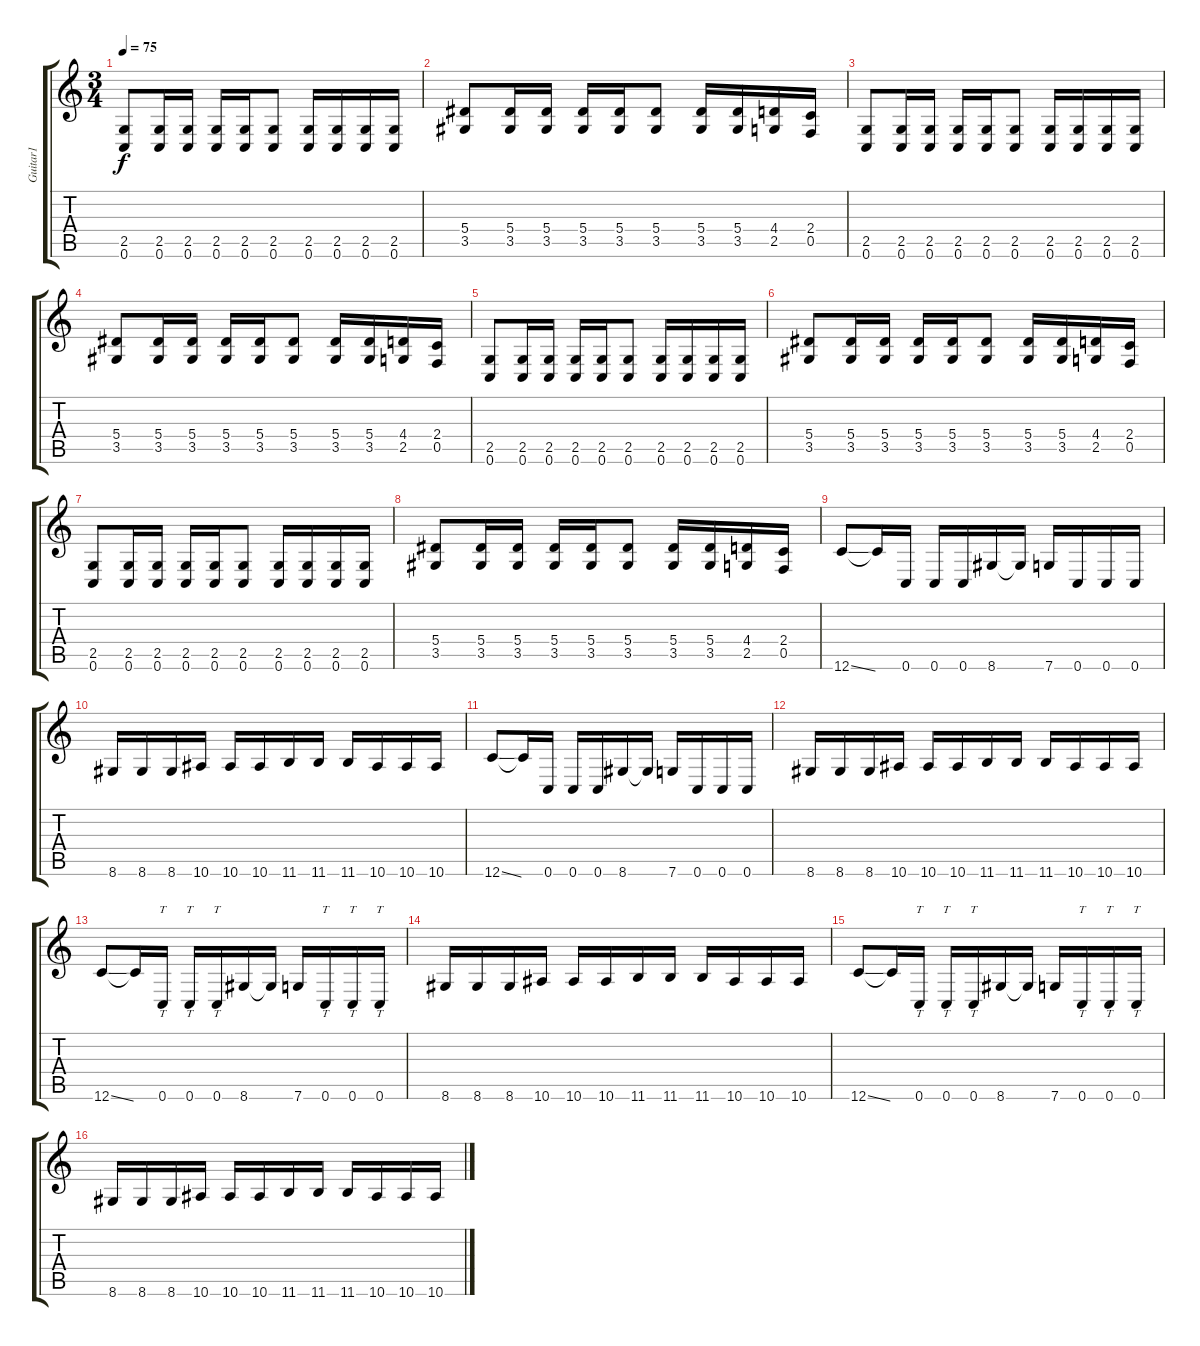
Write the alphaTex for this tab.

\track ("Guitar1" "Guitar1") {instrument overdrivenguitar}
\staff {score tabs}
\tuning (C4 G3 Eb3 Bb2 F2 C2) {hide}
\ts (3 4)
\tempo 75
\clef g2
\ks c
(2.5 0.6).8{dy f} (2.5 0.6).16 (2.5 0.6).16 (2.5 0.6).16 (2.5 0.6).16 (2.5 0.6).8 (2.5 0.6).16 (2.5 0.6).16 (2.5 0.6).16 (2.5 0.6).16 |
(5.4 3.5).8 (5.4 3.5).16 (5.4 3.5).16 (5.4 3.5).16 (5.4 3.5).16 (5.4 3.5).8 (5.4 3.5).16 (5.4 3.5).16 (4.4 2.5).16 (2.4 0.5).16 |
(2.5 0.6).8 (2.5 0.6).16 (2.5 0.6).16 (2.5 0.6).16 (2.5 0.6).16 (2.5 0.6).8 (2.5 0.6).16 (2.5 0.6).16 (2.5 0.6).16 (2.5 0.6).16 |
(5.4 3.5).8 (5.4 3.5).16 (5.4 3.5).16 (5.4 3.5).16 (5.4 3.5).16 (5.4 3.5).8 (5.4 3.5).16 (5.4 3.5).16 (4.4 2.5).16 (2.4 0.5).16 |
(2.5 0.6).8 (2.5 0.6).16 (2.5 0.6).16 (2.5 0.6).16 (2.5 0.6).16 (2.5 0.6).8 (2.5 0.6).16 (2.5 0.6).16 (2.5 0.6).16 (2.5 0.6).16 |
(5.4 3.5).8 (5.4 3.5).16 (5.4 3.5).16 (5.4 3.5).16 (5.4 3.5).16 (5.4 3.5).8 (5.4 3.5).16 (5.4 3.5).16 (4.4 2.5).16 (2.4 0.5).16 |
(2.5 0.6).8 (2.5 0.6).16 (2.5 0.6).16 (2.5 0.6).16 (2.5 0.6).16 (2.5 0.6).8 (2.5 0.6).16 (2.5 0.6).16 (2.5 0.6).16 (2.5 0.6).16 |
(5.4 3.5).8 (5.4 3.5).16 (5.4 3.5).16 (5.4 3.5).16 (5.4 3.5).16 (5.4 3.5).8 (5.4 3.5).16 (5.4 3.5).16 (4.4 2.5).16 (2.4 0.5).16 |
12.6{ss}.8 12.6{t}.16 0.6.16 0.6.16 0.6.16 8.6.16 8.6{t}.16 7.6.16 0.6.16 0.6.16 0.6.16 |
8.6.16 8.6.16 8.6.16 10.6.16 10.6.16 10.6.16 11.6.16 11.6.16 11.6.16 10.6.16 10.6.16 10.6.16 |
12.6{ss}.8 12.6{t}.16 0.6.16 0.6.16 0.6.16 8.6.16 8.6{t}.16 7.6.16 0.6.16 0.6.16 0.6.16 |
8.6.16 8.6.16 8.6.16 10.6.16 10.6.16 10.6.16 11.6.16 11.6.16 11.6.16 10.6.16 10.6.16 10.6.16 |
12.6{ss}.8 12.6{t}.16 0.6.16{tt} 0.6.16{tt} 0.6.16{tt} 8.6.16 8.6{t}.16 7.6.16 0.6.16{tt} 0.6.16{tt} 0.6.16{tt} |
8.6.16 8.6.16 8.6.16 10.6.16 10.6.16 10.6.16 11.6.16 11.6.16 11.6.16 10.6.16 10.6.16 10.6.16 |
12.6{ss}.8 12.6{t}.16 0.6.16{tt} 0.6.16{tt} 0.6.16{tt} 8.6.16 8.6{t}.16 7.6.16 0.6.16{tt} 0.6.16{tt} 0.6.16{tt} |
8.6.16 8.6.16 8.6.16 10.6.16 10.6.16 10.6.16 11.6.16 11.6.16 11.6.16 10.6.16 10.6.16 10.6.16
